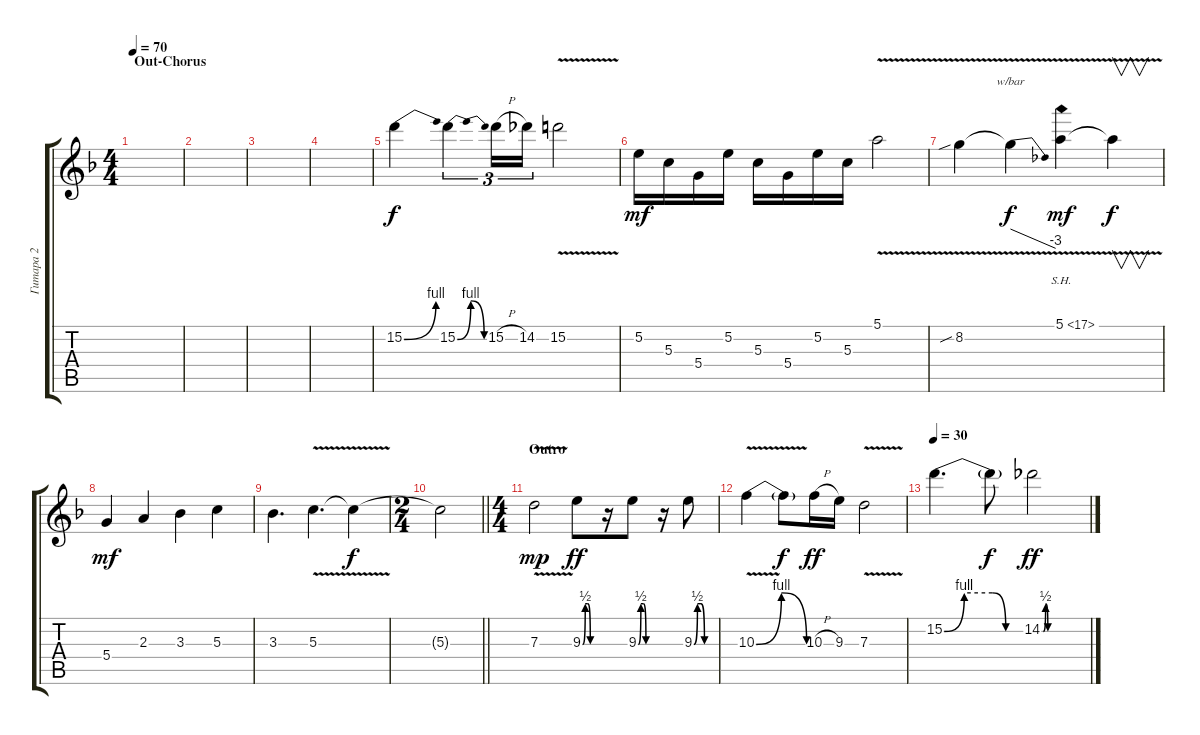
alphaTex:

\track ("Гитара 2" "Гитара 2") {instrument distortionguitar}
\staff {score tabs}
\tuning (E4 B3 G3 D3 A2 E2) {hide}
\ts (4 4)
\section ("" "Out-Chorus")
\tempo 70
\clef g2
\ks dminor
|
|
|
|
15.2{be (bend 0 0 60 4)}.4 15.2{be (bendrelease 0 0 15 4 40 4 60 0)}.4{tu (3 2)} 15.2{h}.16{tu (3 2)} 14.2.16{tu (3 2)} 15.2{v}.2 |
5.2.16{dy mf} 5.3.16 5.4.16 5.2.16 5.3.16 5.4.16 5.2.16 5.3.16 5.1{v}.2 |
8.2{v sib}.4 8.2{t}.4{tbe (dive default 0 0 60 -12) dy f} 5.1{sh 12 v}.4{dy mf} 5.1{t}.4{v dy f} |
5.4.4{dy mf} 2.3.4 3.3.4 5.3.4 |
3.3.4{d} 5.3{v}.4{d} 5.3{t}.4{dy f} |
\ts (2 4)
\barLineRight lightlight
5.3{t}.2 |
\ts (4 4)
\section ("" "Outro")
7.3{v}.2{dy mp} 9.3{be (custom 0 0 10 2 20 2 30 0 60 0)}.8{dy ff} r.16 9.3{be (custom 0 0 10 2 20 2 30 0 60 0)}.8 r.16 9.3{be (custom 0 0 10 2 20 2 30 0 60 0)}.8 |
10.3{be (bendrelease 0 0 15 4 42 4 60 0) v}.4 10.3{t}.8{dy f} 10.3{h}.16{dy ff} 9.3.16 7.3{v}.2 |
\tempo 30
15.2{be (custom 0 0 15 4 36 4 46 0 60 0)}.4{d} 15.2{t}.8{dy f} 14.2{be (custom 0 0 2 0 5 2 8 0 60 0)}.2{dy ff}
